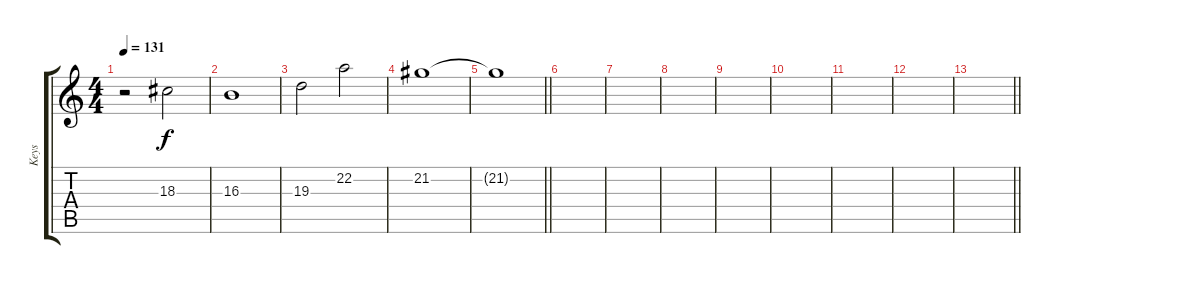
\track ("Keys" "Keys") {instrument synthstrings1}
\staff {score tabs}
\tuning (E4 B3 G3 D3 A2 E2) {hide}
\ts (4 4)
\tempo 131
\clef g2
\ks c
r.2{dy f volume 16} 18.3.2 |
16.3.1 |
19.3.2 22.2.2 |
21.2.1 |
\barLineRight lightlight
21.2{t}.1 |
|
|
|
|
|
|
|
\barLineRight lightlight
